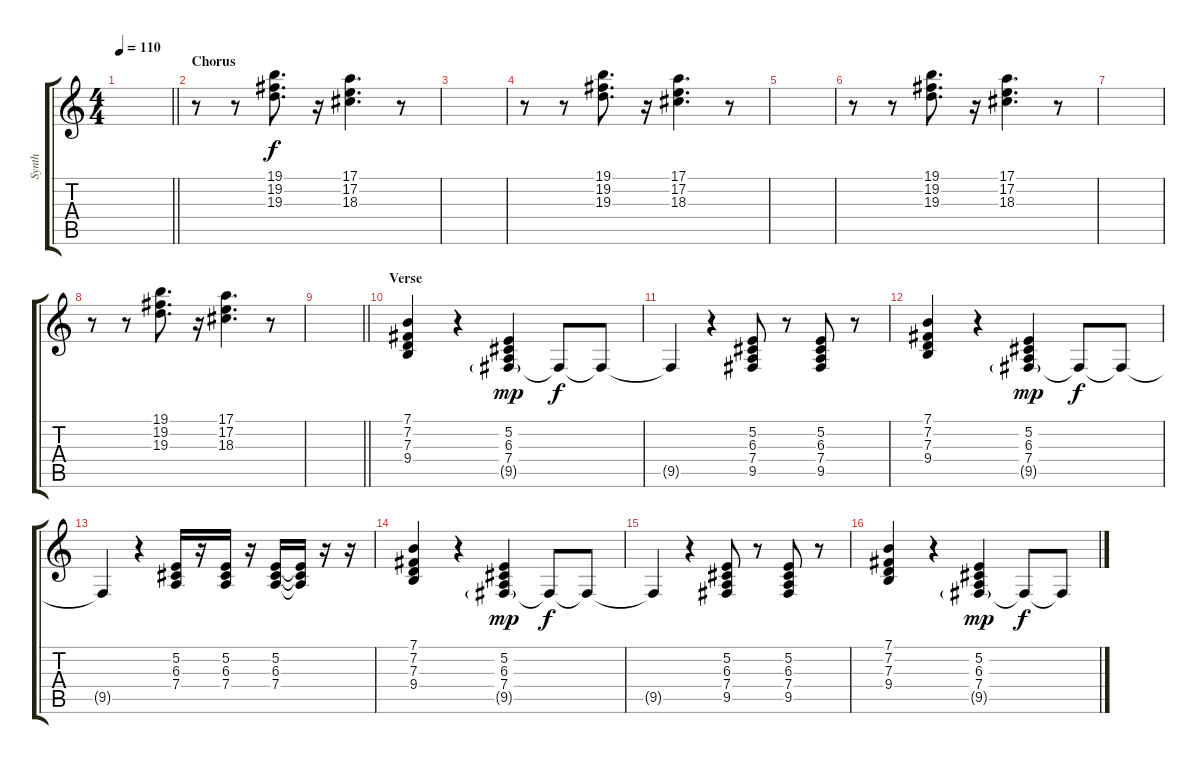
\track ("Synth" "Synth") {instrument lead8bassandlead}
\staff {score tabs}
\tuning (E4 B3 G3 D3 A2 E2) {hide}
\ts (4 4)
\tempo 110
\clef g2
\barLineRight lightlight
\ks c
|
\section ("" "Chorus")
r.8 r.8 (19.1 19.2 19.3).8{d dy f} r.16 (17.1 17.2 18.3).4{d} r.8 |
|
r.8 r.8 (19.1 19.2 19.3).8{d} r.16 (17.1 17.2 18.3).4{d} r.8 |
|
r.8 r.8 (19.1 19.2 19.3).8{d} r.16 (17.1 17.2 18.3).4{d} r.8 |
|
r.8 r.8 (19.1 19.2 19.3).8{d} r.16 (17.1 17.2 18.3).4{d} r.8 |
\barLineRight lightlight
|
\section ("" "Verse")
(7.1 7.2 7.3 9.4).4 r.4 (5.2 6.3 7.4 9.5{g}).4{dy mp} 9.5{t}.8{dy f} 9.5{t}.8 |
9.5{t}.4 r.4 (5.2 6.3 7.4 9.5).8 r.8 (5.2 6.3 7.4 9.5).8 r.8 |
(7.1 7.2 7.3 9.4).4 r.4 (5.2 6.3 7.4 9.5{g}).4{dy mp} 9.5{t}.8{dy f} 9.5{t}.8 |
9.5{t}.4 r.4 (5.2 6.3 7.4).16 r.16 (5.2 6.3 7.4).16 r.16 (5.2 6.3 7.4).16 (5.2{t} 6.3{t} 7.4{t}).16 r.16 r.16 |
(7.1 7.2 7.3 9.4).4 r.4 (5.2 6.3 7.4 9.5{g}).4{dy mp} 9.5{t}.8{dy f} 9.5{t}.8 |
9.5{t}.4 r.4 (5.2 6.3 7.4 9.5).8 r.8 (5.2 6.3 7.4 9.5).8 r.8 |
(7.1 7.2 7.3 9.4).4 r.4 (5.2 6.3 7.4 9.5{g}).4{dy mp} 9.5{t}.8{dy f} 9.5{t}.8
